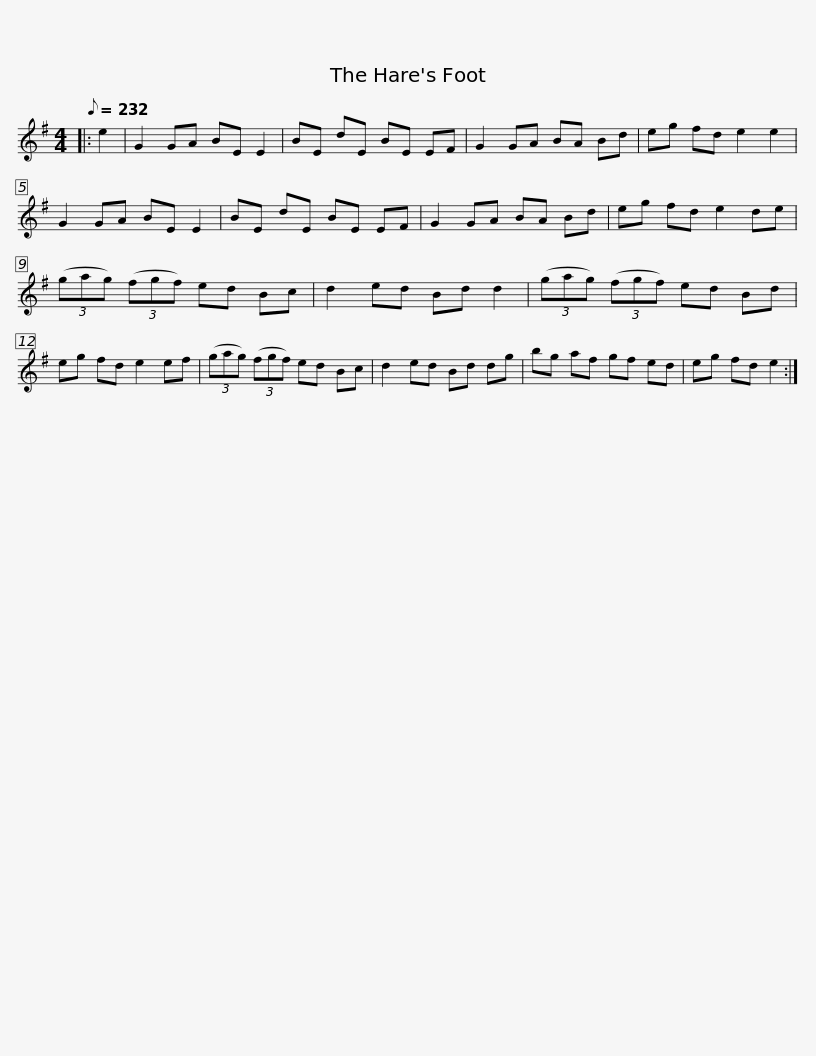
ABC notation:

X:1
L:1/8
Q:1/8=232
M:4/4
I:linebreak $
K:Emin
V:1 treble
V:1
|: e2 | G2 GA BE E2 | BE dE BE EF | G2 GA BA Bd | eg fd e2 e2 | %5
 G2 GA BE E2 | BE dE BE EF |$ G2 GA BA Bd | eg fd e2 de | (3(gag) (3(fgf) ed Bc | %10
 d2 ed Bd d2 | (3(gag) (3(fgf) ed Bd |$ eg fd e2 ef | (3(gag) (3(fgf) ed Bc | d2 ed Bd dg | %15
 bg af gf ed | eg fd e2 :| %17
